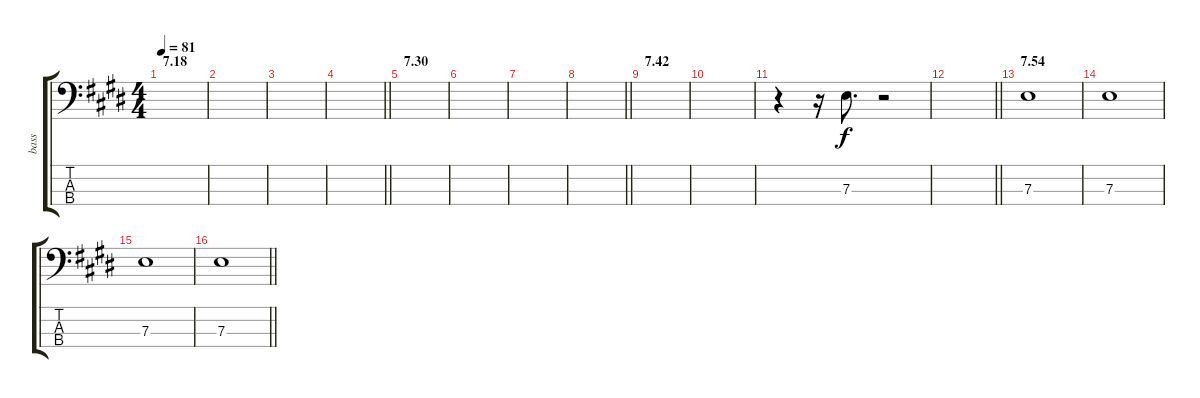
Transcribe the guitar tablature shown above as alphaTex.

\track ("bass" "bass") {instrument electricbasspick}
\staff {score tabs}
\tuning (G2 D2 A1 E1) {hide}
\ts (4 4)
\section ("" "7.18")
\tempo 81
\clef f4
\ks e
|
|
|
\barLineRight lightlight
|
\section ("" "7.30")
|
|
|
\barLineRight lightlight
|
\section ("" "7.42")
|
|
r.4 r.16 7.3.8{d} r.2 |
\barLineRight lightlight
|
\section ("" "7.54")
7.3.1 |
7.3.1 |
7.3.1 |
\barLineRight lightlight
7.3.1
